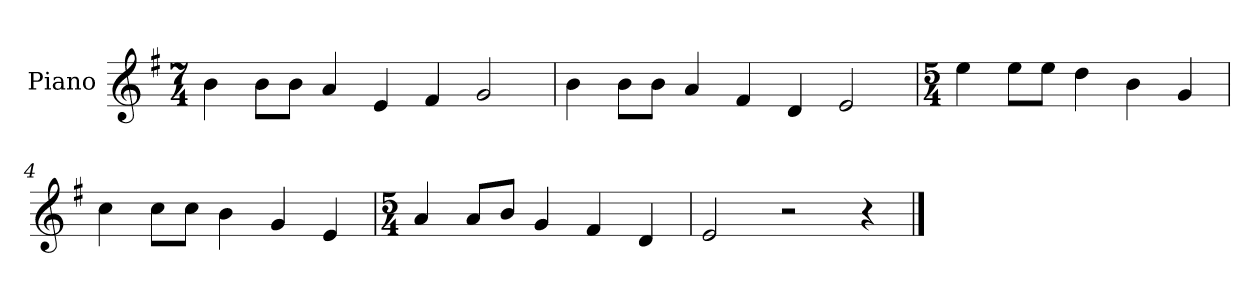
**kern
*part1
*staff1
*I"Piano
*I'Pno.
*clefG2
*k[f#]
*M7/4
=1
4b\
8b\L
8b\J
4a/
4e/
4f#/
2g/
=2
4b\
8b\L
8b\J
4a/
4f#/
4d/
2e/
=3
*M5/4
4ee\
8ee\L
8ee\J
4dd\
4b\
4g/
=4
4cc\
8cc\L
8cc\J
4b\
4g/
4e/
=5
*M5/4
4a/
8a/L
8b/J
4g/
4f#/
4d/
=6
2e/
2r
4r
==
*-
